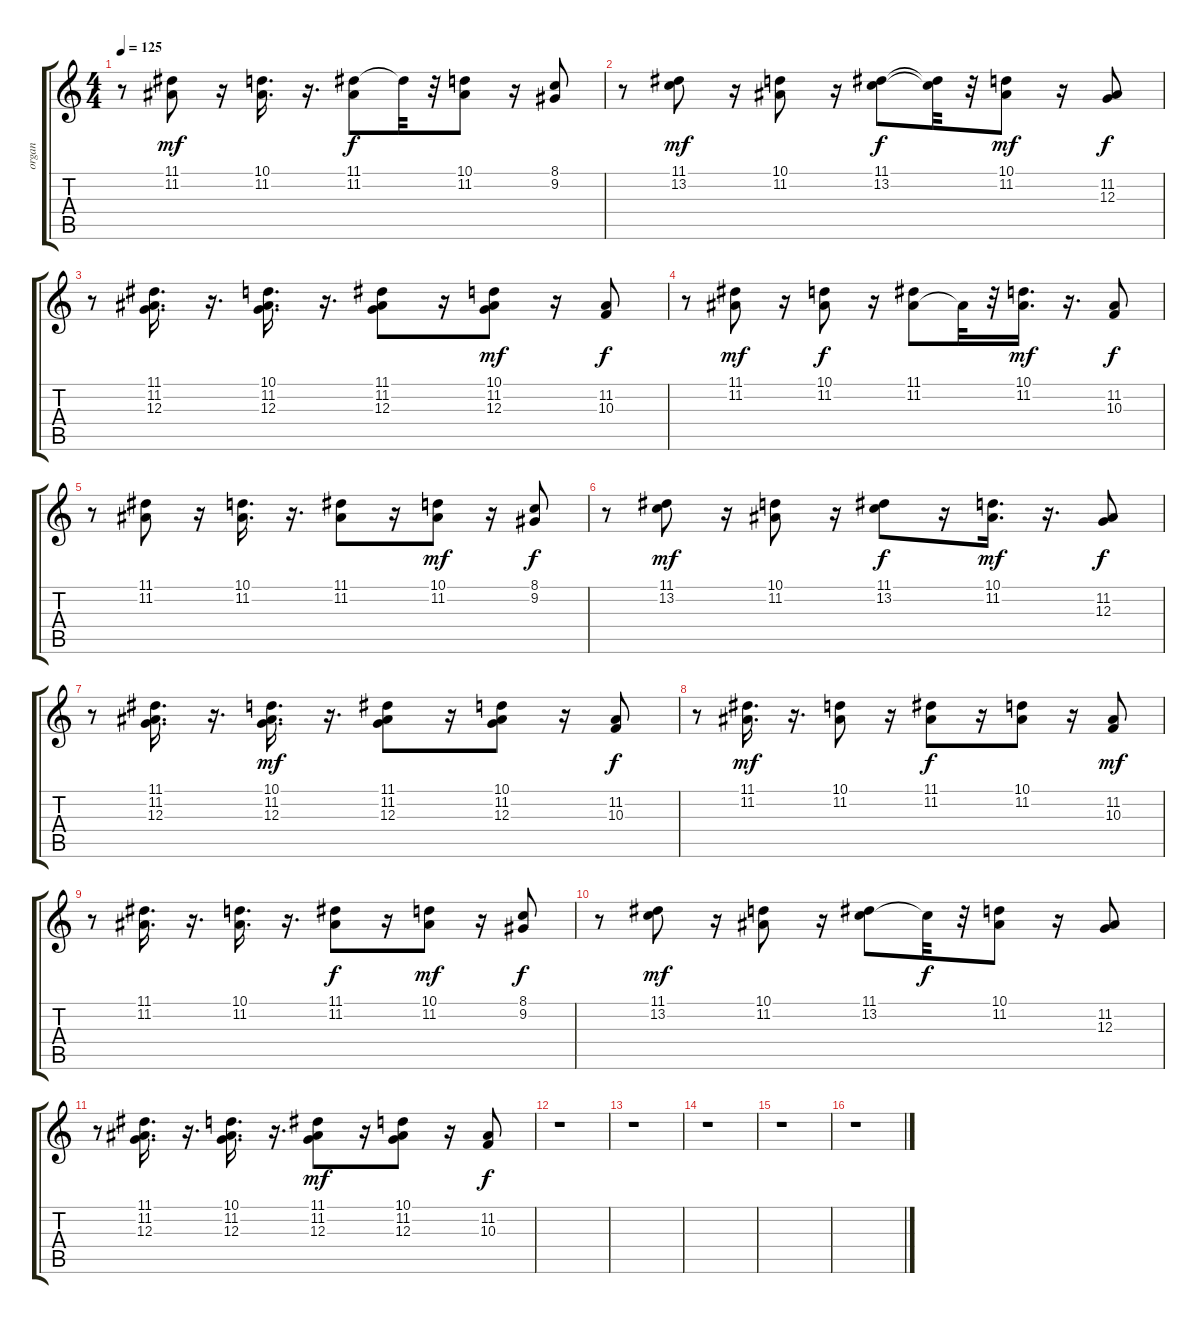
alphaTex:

\track ("organ   " "organ   ") {instrument percussiveorgan}
\staff {score tabs}
\tuning (E4 B3 G3 D3 A2 E2) {hide}
\ts (4 4)
\tempo 125
\clef g2
\ks c
r.8{dy f} (11.1 11.2).8{dy mf} r.16 (10.1 11.2).16{d} r.16{d} (11.1 11.2).8{dy f} 11.1{t}.32 r.32 (10.1 11.2).8 r.16 (8.1 9.2).8 |
r.8 (11.1 13.2).8{dy mf} r.16 (10.1 11.2).8 r.16 (11.1 13.2).8{dy f} (11.1{t} 13.2{t}).32 r.32 (10.1 11.2).8{dy mf} r.16 (11.2 12.3).8{dy f} |
r.8 (11.1 11.2 12.3).16{d} r.16{d} (10.1 11.2 12.3).16{d} r.16{d} (11.1 11.2 12.3).8 r.16 (10.1 11.2 12.3).8{dy mf} r.16 (11.2 10.3).8{dy f} |
r.8 (11.1 11.2).8{dy mf} r.16 (10.1 11.2).8{dy f} r.16 (11.1 11.2).8 11.2{t}.32 r.32 (10.1 11.2).16{d dy mf} r.16{d} (11.2 10.3).8{dy f} |
r.8 (11.1 11.2).8 r.16 (10.1 11.2).16{d} r.16{d} (11.1 11.2).8 r.16 (10.1 11.2).8{dy mf} r.16 (8.1 9.2).8{dy f} |
r.8 (11.1 13.2).8{dy mf} r.16 (10.1 11.2).8 r.16 (11.1 13.2).8{dy f} r.16 (10.1 11.2).16{d dy mf} r.16{d} (11.2 12.3).8{dy f} |
r.8 (11.1 11.2 12.3).16{d} r.16{d} (10.1 11.2 12.3).16{d dy mf} r.16{d} (11.1 11.2 12.3).8 r.16 (10.1 11.2 12.3).8 r.16 (11.2 10.3).8{dy f} |
r.8 (11.1 11.2).16{d dy mf} r.16{d} (10.1 11.2).8 r.16 (11.1 11.2).8{dy f} r.16 (10.1 11.2).8 r.16 (11.2 10.3).8{dy mf} |
r.8 (11.1 11.2).16{d} r.16{d} (10.1 11.2).16{d} r.16{d} (11.1 11.2).8{dy f} r.16 (10.1 11.2).8{dy mf} r.16 (8.1 9.2).8{dy f} |
r.8 (11.1 13.2).8{dy mf} r.16 (10.1 11.2).8 r.16 (11.1 13.2).8 13.2{t}.32{dy f} r.32 (10.1 11.2).8 r.16 (11.2 12.3).8 |
r.8 (11.1 11.2 12.3).16{d} r.16{d} (10.1 11.2 12.3).16{d} r.16{d} (11.1 11.2 12.3).8{dy mf} r.16 (10.1 11.2 12.3).8 r.16 (11.2 10.3).8{dy f} |
r.1 |
r.1 |
r.1 |
r.1 |
r.1
